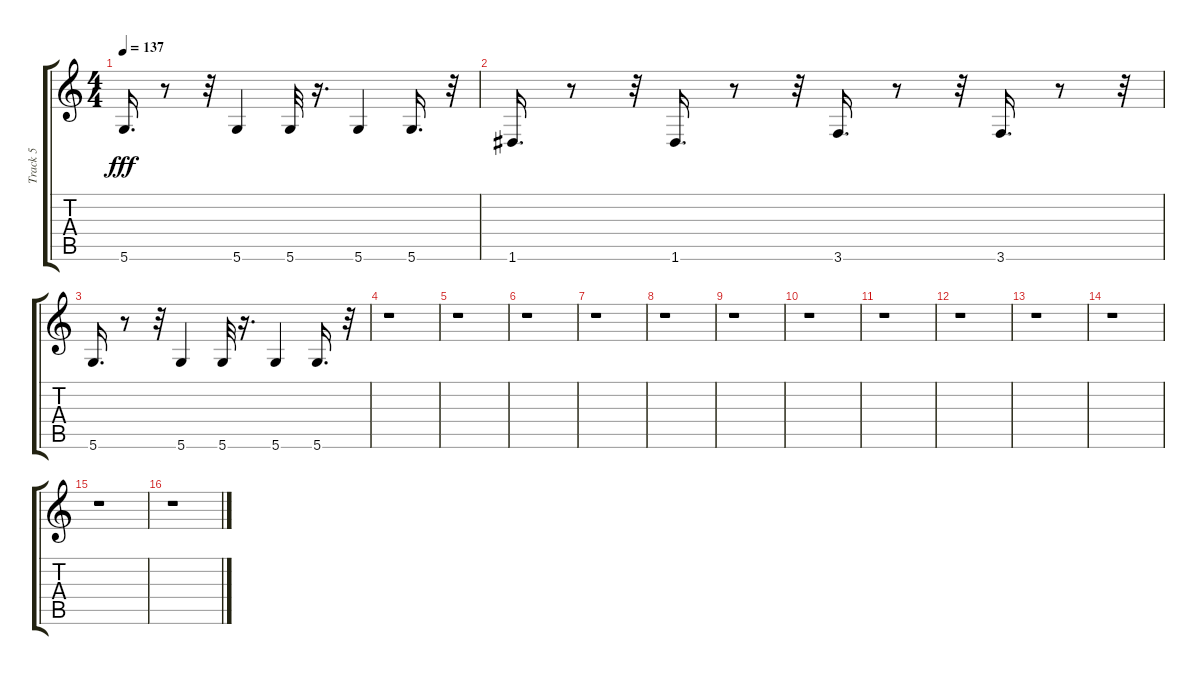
\track ("Track 5" "Track 5") {instrument distortionguitar}
\staff {score tabs}
\tuning (D4 A3 F3 C3 G2 D2) {hide}
\ts (4 4)
\tempo 137
\clef g2
\ks c
5.6.16{d dy fff} r.8 r.32 5.6.4 5.6.32 r.16{d} 5.6.4 5.6.16{d} r.32 |
1.6.16{d} r.8 r.32 1.6.16{d} r.8 r.32 3.6.16{d} r.8 r.32 3.6.16{d} r.8 r.32 |
5.6.16{d} r.8 r.32 5.6.4 5.6.32 r.16{d} 5.6.4 5.6.16{d} r.32 |
r.1 |
r.1 |
r.1 |
r.1 |
r.1 |
r.1 |
r.1 |
r.1 |
r.1 |
r.1 |
r.1 |
r.1 |
r.1
